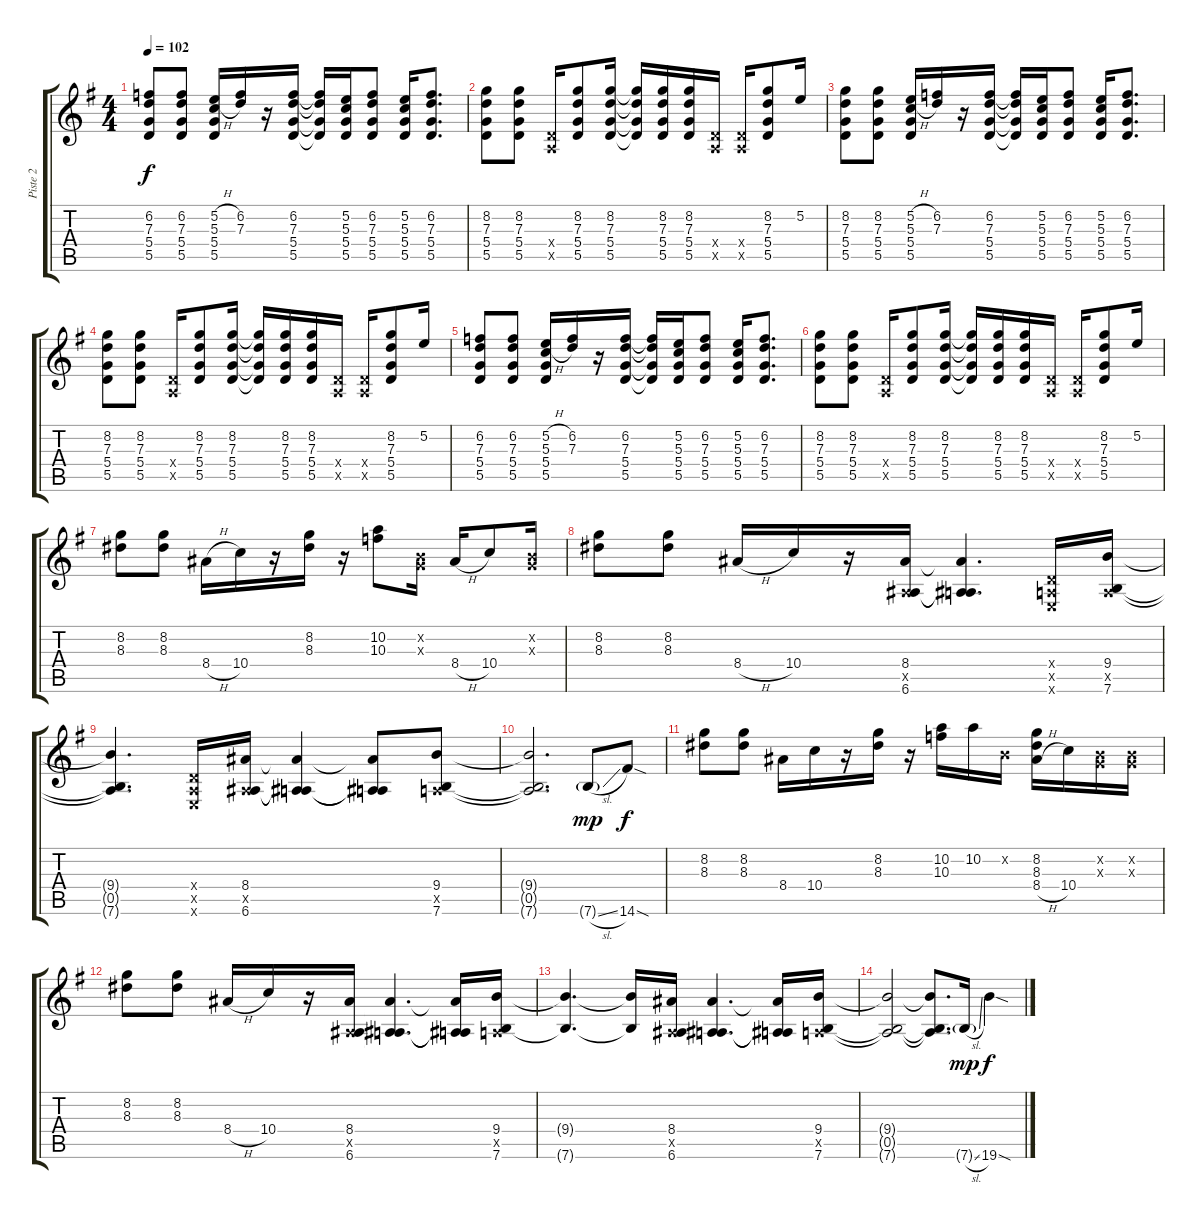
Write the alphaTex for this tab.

\track ("Piste 2" "Piste 2") {instrument acousticguitarsteel}
\staff {score tabs}
\tuning (E4 B3 G3 D3 A2 E2) {hide}
\ts (4 4)
\tempo 102
\clef g2
\ks g
(6.2 7.3 5.4 5.5).8{dy f} (6.2 7.3 5.4 5.5).8 (5.2{h} 5.3{h} 5.4 5.5).16 (6.2 7.3).16 r.16 (6.2 7.3 5.4 5.5).16 (6.2{t} 7.3{t} 5.4{t} 5.5{t}).16 (5.2 5.3 5.4 5.5).16 (6.2 7.3 5.4 5.5).8 (5.2 5.3 5.4 5.5).16 (6.2 7.3 5.4 5.5).8{d} |
(8.2 7.3 5.4 5.5).8 (8.2 7.3 5.4 5.5).8 (0.4{x} 0.5{x}).16 (8.2 7.3 5.4 5.5).8 (8.2 7.3 5.4 5.5).16 (8.2{t} 7.3{t} 5.4{t} 5.5{t}).16 (8.2 7.3 5.4 5.5).16 (8.2 7.3 5.4 5.5).16 (0.4{x} 0.5{x}).16 (0.4{x} 0.5{x}).16 (8.2 7.3 5.4 5.5).8 5.2.16 |
(8.2 7.3 5.4 5.5).8 (8.2 7.3 5.4 5.5).8 (5.2{h} 5.3{h} 5.4 5.5).16 (6.2 7.3).16 r.16 (6.2 7.3 5.4 5.5).16 (6.2{t} 7.3{t} 5.4{t} 5.5{t}).16 (5.2 5.3 5.4 5.5).16 (6.2 7.3 5.4 5.5).8 (5.2 5.3 5.4 5.5).16 (6.2 7.3 5.4 5.5).8{d} |
(8.2 7.3 5.4 5.5).8 (8.2 7.3 5.4 5.5).8 (0.4{x} 0.5{x}).16 (8.2 7.3 5.4 5.5).8 (8.2 7.3 5.4 5.5).16 (8.2{t} 7.3{t} 5.4{t} 5.5{t}).16 (8.2 7.3 5.4 5.5).16 (8.2 7.3 5.4 5.5).16 (0.4{x} 0.5{x}).16 (0.4{x} 0.5{x}).16 (8.2 7.3 5.4 5.5).8 5.2.16 |
(6.2 7.3 5.4 5.5).8 (6.2 7.3 5.4 5.5).8 (5.2{h} 5.3{h} 5.4 5.5).16 (6.2 7.3).16 r.16 (6.2 7.3 5.4 5.5).16 (6.2{t} 7.3{t} 5.4{t} 5.5{t}).16 (5.2 5.3 5.4 5.5).16 (6.2 7.3 5.4 5.5).8 (5.2 5.3 5.4 5.5).16 (6.2 7.3 5.4 5.5).8{d} |
(8.2 7.3 5.4 5.5).8 (8.2 7.3 5.4 5.5).8 (0.4{x} 0.5{x}).16 (8.2 7.3 5.4 5.5).8 (8.2 7.3 5.4 5.5).16 (8.2{t} 7.3{t} 5.4{t} 5.5{t}).16 (8.2 7.3 5.4 5.5).16 (8.2 7.3 5.4 5.5).16 (0.4{x} 0.5{x}).16 (0.4{x} 0.5{x}).16 (8.2 7.3 5.4 5.5).8 5.2.16 |
(8.2 8.3).8 (8.2 8.3).8 8.4{h}.16 10.4.16 r.16 (8.2 8.3).16 r.16 (10.2 10.3).8 (0.2{x} 0.3{x}).16 8.4{h}.16 10.4.8 (0.2{x} 0.3{x}).16 |
(8.2 8.3).8 (8.2 8.3).8 8.4{h}.16 10.4.16 r.16 (8.4 0.5{x} 6.6).16 (8.4{t} 0.5{t} 6.6{t}).4{d} (0.4{x} 0.5{x} 0.6{x}).16 (9.4 0.5{x} 7.6).16 |
(9.4{t} 0.5{t} 7.6{t}).4{d} (0.4{x} 0.5{x} 0.6{x}).16 (8.4 0.5{x} 6.6).16 (8.4{t} 0.5{t} 6.6{t}).4 (8.4{t} 0.5{t} 6.6{t}).8 (9.4 0.5{x} 7.6).8 |
(9.4{t} 0.5{t} 7.6{t}).2{d} 7.6{sl g}.8{dy mp} 14.6{sod}.8{dy f} |
(8.2 8.3).8 (8.2 8.3).8 8.4.16 10.4.16 r.16 (8.2 8.3).16 r.16 (10.2 10.3).16 10.2.16 0.2{x}.16 (8.2 8.3 8.4{h}).16 10.4.16 (0.2{x} 0.3{x}).16 (0.2{x} 0.3{x}).16 |
(8.2 8.3).8 (8.2 8.3).8 8.4{h}.16 10.4.16 r.16 (8.4 0.5{x} 6.6).16 (8.4{t} 0.5{t} 6.6{t}).4{d} (8.4{t} 0.5{t} 6.6{t}).16 (9.4 0.5{x} 7.6).16 |
(9.4{t} 7.6{t}).4{d} (9.4{t} 7.6{t}).16 (8.4 0.5{x} 6.6).16 (8.4{t} 0.5{t} 6.6{t}).4{d} (8.4{t} 0.5{t} 6.6{t}).16 (9.4 0.5{x} 7.6).16 |
(9.4{t} 0.5{t} 7.6{t}).2 (9.4{t} 0.5{t} 7.6{t}).8{d} 7.6{sl g}.16{dy mp} 19.6{sod}.4{dy f}
